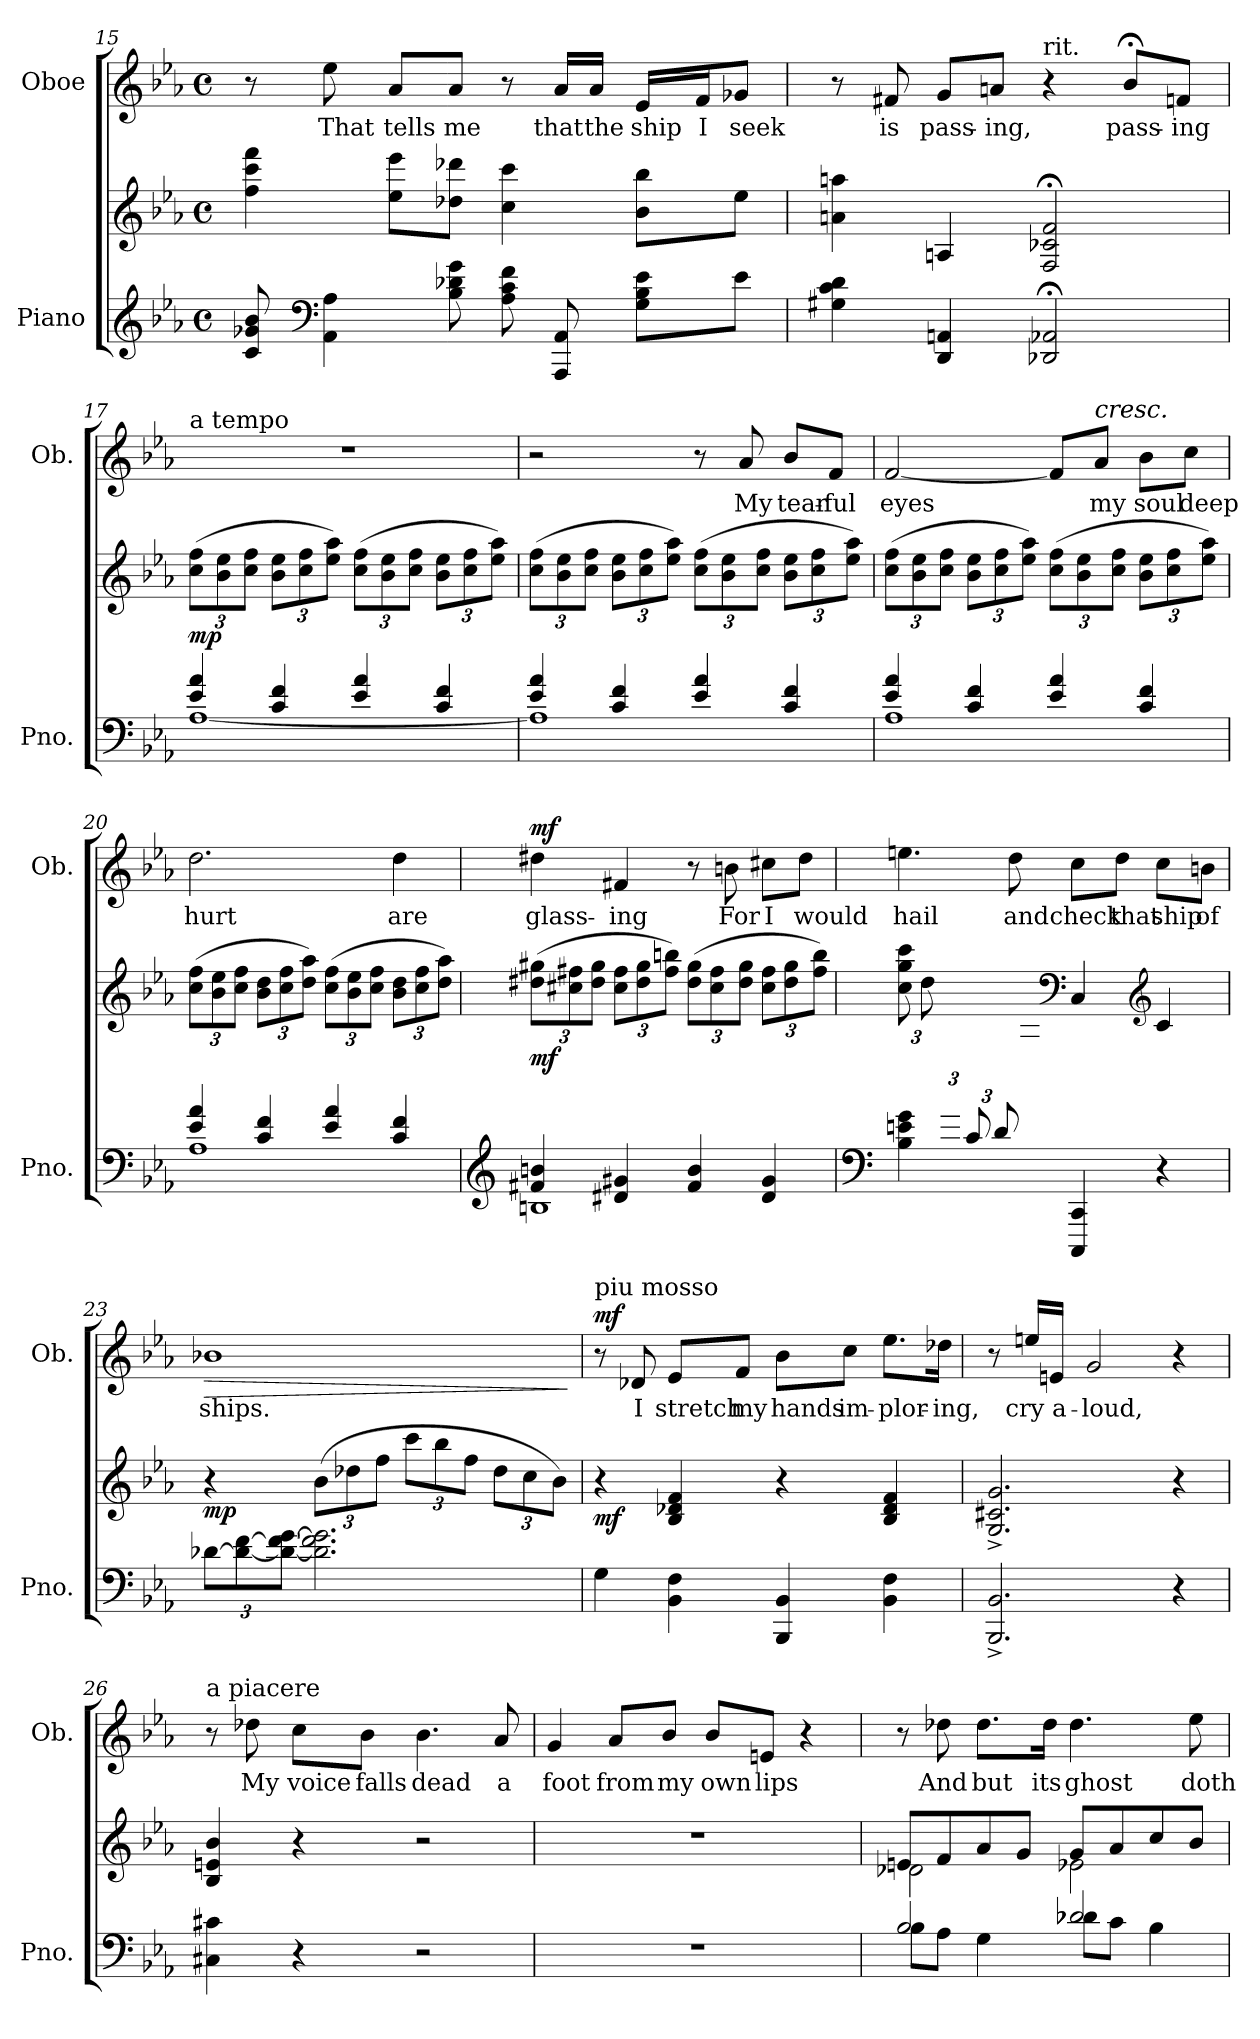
**kern	**kern	**dynam	**kern	**text	**dynam
*part2	*part2	*part2	*part1	*part1	*part1
*staff3	*staff2	*staff2/3	*staff1	*staff1	*staff1
*I"Piano	*	*	*I"Oboe	*	*
*I'Pno.	*	*	*I'Ob.	*	*
*clefG2	*clefG2	*	*clefG2	*	*
*k[b-e-a-]	*k[b-e-a-]	*	*k[b-e-a-]	*	*
*M4/4	*M4/4	*	*M4/4	*	*
*met(c)	*met(c)	*	*met(c)	*	*
=15	=15	=15	=15	=15	=15
8c/ 8g-X/ 8b-/	4ff\ 4ccc\ 4fff\	.	8r	.	.
*clefF4	*	*	*	*	*
!	!	!	!	!LO:LY:b	!
4AA-\ 4A-\	.	.	8ee-\	That	.
!	!	!	!	!LO:LY:b	!
.	8ee-\ 8eee-\L	.	8a-/L	tells	.
!	!	!	!	!LO:LY:b	!
8B-\ 8d-X\ 8g-\	8dd-X\ 8ddd-X\J	.	8a-/J	me	.
8A-\ 8c\ 8f\	4cc\ 4ccc\	.	8r	.	.
!	!	!	!	!LO:LY:b	!
8AAA-/ 8AA-/	.	.	16a-/LL	that	.
!	!	!	!	!LO:LY:b	!
.	.	.	16a-/JJ	the	.
!	!	!	!	!LO:LY:b	!
8G\ 8B-\ 8e-\L	8b-\ 8bb-\L	.	16e-/LL	ship	.
!	!	!	!	!LO:LY:b	!
.	.	.	16f/J	I	.
!	!	!	!	!LO:LY:b	!
8e-\J	8ee-\J	.	8g-X/J	seek	.
!!LO:LB:g=z
=16	=16	=16	=16	=16	=16
4G#X\ 4c\ 4d\	4an\ 4aan\	.	8r	.	.
!	!	!	!	!LO:LY:b	!
.	.	.	8f#X/	is	.
!	!	!	!	!LO:LY:b	!
4DD/ 4AAn/	4An/	.	8g/L	pass-	.
!	!	!	!	!LO:LY:b	!
.	.	.	8an/J	-ing,	.
!	!	!	!LO:TX:a:t=rit.	!	!
2DD-X/;< 2AA-X/;<	2F/;< 2c-X/;< 2f/;<	.	4r	.	.
!	!	!	!	!LO:LY:b	!
.	.	.	8b-;</L	pass-	.
!	!	!	!	!LO:LY:b	!
.	.	.	8fn/J	-ing	.
=17	=17	=17	=17	=17	=17
*^	*	*	*	*	*
*	*	*Xbrackettup	*	*	*	*
!	!	!	!	!LO:TX:a:t=a tempo	!	!
!	!	!	!LO:DY:b	!	!	!
4e-/ 4a-/	[1A-	(12cc\ 12ff\L	mp	1r	.	.
.	.	12b-\ 12ee-\	.	.	.	.
.	.	12cc\ 12ff\J	.	.	.	.
4c/ 4f/	.	12b-\ 12ee-\L	.	.	.	.
.	.	12cc\ 12ff\	.	.	.	.
.	.	12ee-\ 12aa-\J)	.	.	.	.
4e-/ 4a-/	.	(12cc\ 12ff\L	.	.	.	.
.	.	12b-\ 12ee-\	.	.	.	.
.	.	12cc\ 12ff\J	.	.	.	.
4c/ 4f/	.	12b-\ 12ee-\L	.	.	.	.
.	.	12cc\ 12ff\	.	.	.	.
.	.	12ee-\ 12aa-\J)	.	.	.	.
=18	=18	=18	=18	=18	=18	=18
4e-/ 4a-/	1A-]	(12cc\ 12ff\L	.	2r	.	.
.	.	12b-\ 12ee-\	.	.	.	.
.	.	12cc\ 12ff\J	.	.	.	.
4c/ 4f/	.	12b-\ 12ee-\L	.	.	.	.
.	.	12cc\ 12ff\	.	.	.	.
.	.	12ee-\ 12aa-\J)	.	.	.	.
4e-/ 4a-/	.	(12cc\ 12ff\L	.	8r	.	.
.	.	12b-\ 12ee-\	.	.	.	.
!	!	!	!	!	!LO:LY:b	!
.	.	.	.	8a-/	My	.
.	.	12cc\ 12ff\J	.	.	.	.
!	!	!	!	!	!LO:LY:b	!
4c/ 4f/	.	12b-\ 12ee-\L	.	8b-/L	tear-	.
.	.	12cc\ 12ff\	.	.	.	.
!	!	!	!	!	!LO:LY:b	!
.	.	.	.	8f/J	-ful	.
.	.	12ee-\ 12aa-\J)	.	.	.	.
!!LO:PB:g=z
=19	=19	=19	=19	=19	=19	=19
!	!	!	!	!	!LO:LY:b	!
4e-/ 4a-/	1A-	(12cc\ 12ff\L	.	[2f/	eyes	.
.	.	12b-\ 12ee-\	.	.	.	.
.	.	12cc\ 12ff\J	.	.	.	.
4c/ 4f/	.	12b-\ 12ee-\L	.	.	.	.
.	.	12cc\ 12ff\	.	.	.	.
.	.	12ee-\ 12aa-\J)	.	.	.	.
4e-/ 4a-/	.	(12cc\ 12ff\L	.	8f/L]	.	.
.	.	12b-\ 12ee-\	.	.	.	.
!	!	!	!	!LO:TX:a:i:t=cresc.	!	!
!	!	!	!	!	!LO:LY:b	!
.	.	.	.	8a-/J	my	.
.	.	12cc\ 12ff\J	.	.	.	.
!	!	!	!	!	!LO:LY:b	!
4c/ 4f/	.	12b-\ 12ee-\L	.	8b-\L	soul	.
.	.	12cc\ 12ff\	.	.	.	.
!	!	!	!	!	!LO:LY:b	!
.	.	.	.	8cc\J	deep	.
.	.	12ee-\ 12aa-\J)	.	.	.	.
=20	=20	=20	=20	=20	=20	=20
!	!	!	!	!	!LO:LY:b	!
4e-/ 4a-/	1A-	(12cc\ 12ff\L	.	2.dd\	hurt	.
.	.	12b-\ 12ee-\	.	.	.	.
.	.	12cc\ 12ff\J	.	.	.	.
4c/ 4f/	.	12b-\ 12dd\L	.	.	.	.
.	.	12cc\ 12ff\	.	.	.	.
.	.	12dd\ 12aa-\J)	.	.	.	.
4e-/ 4a-/	.	(12cc\ 12ff\L	.	.	.	.
.	.	12b-\ 12ee-\	.	.	.	.
.	.	12cc\ 12ff\J	.	.	.	.
!	!	!	!	!	!LO:LY:b	!
4c/ 4f/	.	12b-\ 12dd\L	.	4dd\	are	.
.	.	12cc\ 12ff\	.	.	.	.
.	.	12dd\ 12aa-\J)	.	.	.	.
=21	=21	=21	=21	=21	=21	=21
*clefG2	*	*	*	*	*	*
!	!	!	!LO:DY:b	!	!LO:LY:b	!LO:DY:a
4f#X/ 4bn/	1Bn	(12dd#X\ 12gg#X\L	mf	4dd#X\	glass-	mf
.	.	12cc#X\ 12ff#X\	.	.	.	.
.	.	12dd#\ 12gg#\J	.	.	.	.
!	!	!	!	!	!LO:LY:b	!
4d#X/ 4g#X/	.	12cc#\ 12ff#\L	.	4f#X/	-ing	.
.	.	12dd#\ 12gg#\	.	.	.	.
.	.	12ff#\ 12bbn\J)	.	.	.	.
4f#/ 4b/	.	(12dd#\ 12gg#\L	.	8r	.	.
.	.	12cc#\ 12ff#\	.	.	.	.
!	!	!	!	!	!LO:LY:b	!
.	.	.	.	8bn\	For	.
.	.	12dd#\ 12gg#\J	.	.	.	.
!	!	!	!	!	!LO:LY:b	!
4d#/ 4g#/	.	12cc#\ 12ff#\L	.	8cc#X\L	I	.
.	.	12dd#\ 12gg#\	.	.	.	.
!	!	!	!	!	!LO:LY:b	!
.	.	.	.	8dd#\J	would	.
.	.	12ff#\ 12bb\J)	.	.	.	.
!!LO:LB:g=z
=22	=22	=22	=22	=22	=22	=22
*clefF4	*	*	*	*	*	*
*	*	*^	*	*	*	*
!	!	!	!	!	!	!LO:LY:b	!
6ryy	4B-\ 4en\ 4g\	12cc\ 12gg\ 12ccc\L	12%5ryy	.	4.een\	hail	.
.	.	12dd\	.	.	.	.	.
12g/J	.	12ryy	.	.	.	.	.
*	*Xbrackettup	*	*	*	*	*	*
2.ryy	12c/L	4ryy	.	.	.	.	.
.	12d/	.	.	.	.	.	.
!	!	!	!	!	!	!LO:LY:b	!
.	.	.	.	.	8dd\	and	.
.	12ryy	.	12G\J	.	.	.	.
*	*	*clefF4	*	*	*	*	*
!	!	!	!	!	!	!LO:LY:b	!
.	4CCC/ 4CC/	4C/	2ryy	.	8cc\L	check	.
!	!	!	!	!	!	!LO:LY:b	!
.	.	.	.	.	8dd\J	that	.
*	*	*clefG2	*	*	*	*	*
!	!	!	!	!	!	!LO:LY:b	!
.	4r	4c/	.	.	8cc\L	ship	.
!	!	!	!	!	!	!LO:LY:b	!
.	.	.	.	.	8bn\J	of	.
*v	*v	*	*	*	*	*	*
*	*v	*v	*	*	*	*
=23	=23	=23	=23	=23	=23
!	!	!LO:DY:b	!	!LO:LY:b	!LO:HP:b
[12d-X\L	4r	mp	1b-X	ships.	>
12d-\_ [12f\	.	.	.	.	.
12d-\_ 12f\_ [12g\J	.	.	.	.	.
2.d-\] 2.f\] 2.g\]	(12b-\L	.	.	.	.
.	12dd-X\	.	.	.	.
.	12ff\J	.	.	.	.
.	12ccc\L	.	.	.	.
.	12bb-\	.	.	.	.
.	12ff\J	.	.	.	.
.	12dd-\L	.	.	.	.
.	12cc\	.	.	.	.
.	12b-\J)	.	.	.	.
.	.	.	.	.	]
!!LO:LB:g=z
=24	=24	=24	=24	=24	=24
!	!	!	!LO:TX:a:t=piu mosso	!	!
!	!	!LO:DY:b	!	!	!LO:DY:a
4G\	4r	mf	8r	.	mf
!	!	!	!	!LO:LY:b	!
.	.	.	8d-X/	I	.
!	!	!	!	!LO:LY:b	!
4BB-\ 4F\	4B-/ 4d-X/ 4f/	.	8e-/L	stretch	.
!	!	!	!	!LO:LY:b	!
.	.	.	8f/J	my	.
!	!	!	!	!LO:LY:b	!
4BBB-/ 4BB-/	4r	.	8b-\L	hands	.
!	!	!	!	!LO:LY:b	!
.	.	.	8cc\J	im-	.
!	!	!	!	!LO:LY:b	!
4BB-\ 4F\	4B-/ 4d-/ 4f/	.	8.ee-\L	-plor-	.
!	!	!	!	!LO:LY:b	!
.	.	.	16dd-X\Jk	-ing,	.
=25	=25	=25	=25	=25	=25
2.BBB-/^ 2.BB-/^	2.G/^ 2.c#X/^ 2.g/^	.	8r	.	.
!	!	!	!	!LO:LY:b	!
.	.	.	16een/LL	cry	.
!	!	!	!	!LO:LY:b	!
.	.	.	16en/JJ	a-	.
!	!	!	!	!LO:LY:b	!
.	.	.	2g/	-loud,	.
4r	4r	.	4r	.	.
=26	=26	=26	=26	=26	=26
!	!	!	!LO:TX:a:t=a piacere	!	!
4C#X\ 4c#X\	4B-/ 4en/ 4b-/	.	8r	.	.
!	!	!	!	!LO:LY:b	!
.	.	.	8dd-X\	My	.
!	!	!	!	!LO:LY:b	!
4r	4r	.	8cc\L	voice	.
!	!	!	!	!LO:LY:b	!
.	.	.	8b-\J	falls	.
!	!	!	!	!LO:LY:b	!
2r	2r	.	4.b-\	dead	.
!	!	!	!	!LO:LY:b	!
.	.	.	8a-/	a	.
!!LO:PB:g=z
=27	=27	=27	=27	=27	=27
!	!	!	!	!LO:LY:b	!
1r	1r	.	4g/	foot	.
!	!	!	!	!LO:LY:b	!
.	.	.	8a-/L	from	.
!	!	!	!	!LO:LY:b	!
.	.	.	8b-/J	my	.
!	!	!	!	!LO:LY:b	!
.	.	.	8b-/L	own	.
!	!	!	!	!LO:LY:b	!
.	.	.	8en/J	lips	.
.	.	.	4r	.	.
=28	=28	=28	=28	=28	=28
*^	*^	*	*	*	*
2B-/	8B-\L	8en/L	2d-X\	.	8r	.	.
!	!	!	!	!	!	!LO:LY:b	!
.	8A-\J	8f/	.	.	8dd-X\	And	.
!	!	!	!	!	!	!LO:LY:b	!
.	4G\	8a-/	.	.	8.dd-\L	but	.
.	.	8g/J	.	.	.	.	.
!	!	!	!	!	!	!LO:LY:b	!
.	.	.	.	.	16dd-\Jk	its	.
!	!	!	!	!	!	!LO:LY:b	!
2d-X/	8d-\L	8g/L	2e-X\	.	4.dd-\	ghost	.
.	8c\J	8a-/	.	.	.	.	.
.	4B-\	8cc/	.	.	.	.	.
!	!	!	!	!	!	!LO:LY:b	!
.	.	8b-/J	.	.	8ee-\	doth	.
*v	*v	*	*	*	*	*	*
*	*v	*v	*	*	*	*
=	=	=	=	=	=
*-	*-	*-	*-	*-	*-
